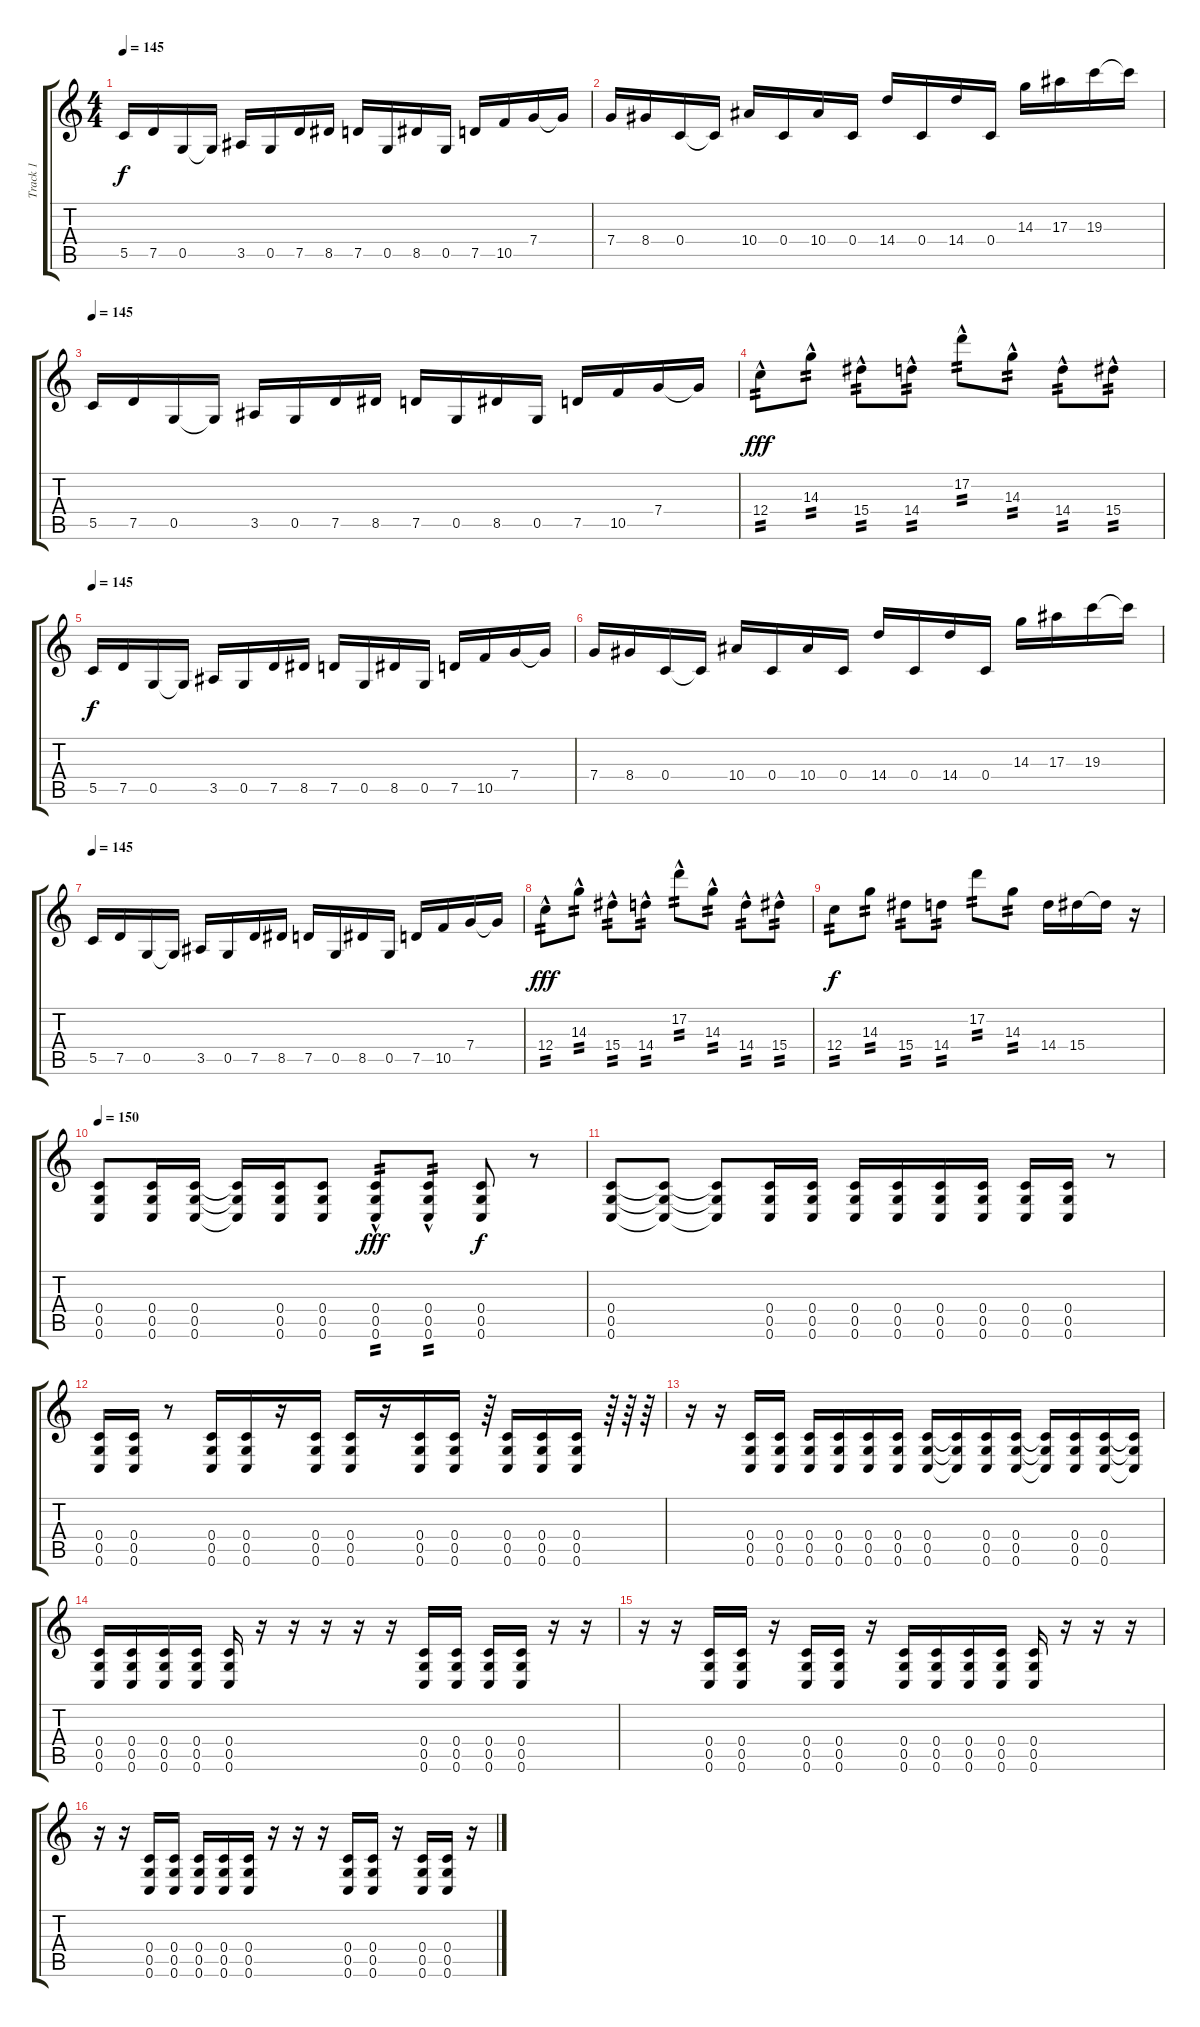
\track ("Track 1" "Track 1") {instrument distortionguitar}
\staff {score tabs}
\tuning (D4 A3 F3 C3 G2 C2) {hide}
\ts (4 4)
\tempo 145
\clef g2
\ks c
5.5.16{dy f} 7.5.16 0.5.16 0.5{t}.16 3.5.16 0.5.16 7.5.16 8.5.16 7.5.16 0.5.16 8.5.16 0.5.16 7.5.16 10.5.16 7.4.16 7.4{t}.16 |
7.4.16 8.4.16 0.4.16 0.4{t}.16 10.4.16 0.4.16 10.4.16 0.4.16 14.4.16 0.4.16 14.4.16 0.4.16 14.3.16 17.3.16 19.3.16 19.3{t}.16 |
\tempo 145
5.5.16 7.5.16 0.5.16 0.5{t}.16 3.5.16 0.5.16 7.5.16 8.5.16 7.5.16 0.5.16 8.5.16 0.5.16 7.5.16 10.5.16 7.4.16 7.4{t}.16 |
12.4{hac}.8{tp 2 dy fff} 14.3{hac}.8{tp 2} 15.4{hac}.8{tp 2} 14.4{hac}.8{tp 2} 17.2{hac}.8{tp 2} 14.3{hac}.8{tp 2} 14.4{hac}.8{tp 2} 15.4{hac}.8{tp 2} |
\tempo 145
5.5.16{dy f} 7.5.16 0.5.16 0.5{t}.16 3.5.16 0.5.16 7.5.16 8.5.16 7.5.16 0.5.16 8.5.16 0.5.16 7.5.16 10.5.16 7.4.16 7.4{t}.16 |
7.4.16 8.4.16 0.4.16 0.4{t}.16 10.4.16 0.4.16 10.4.16 0.4.16 14.4.16 0.4.16 14.4.16 0.4.16 14.3.16 17.3.16 19.3.16 19.3{t}.16 |
\tempo 145
5.5.16 7.5.16 0.5.16 0.5{t}.16 3.5.16 0.5.16 7.5.16 8.5.16 7.5.16 0.5.16 8.5.16 0.5.16 7.5.16 10.5.16 7.4.16 7.4{t}.16 |
12.4{hac}.8{tp 2 dy fff} 14.3{hac}.8{tp 2} 15.4{hac}.8{tp 2} 14.4{hac}.8{tp 2} 17.2{hac}.8{tp 2} 14.3{hac}.8{tp 2} 14.4{hac}.8{tp 2} 15.4{hac}.8{tp 2} |
12.4.8{tp 2 dy f} 14.3.8{tp 2} 15.4.8{tp 2} 14.4.8{tp 2} 17.2.8{tp 2} 14.3.8{tp 2} 14.4.16 15.4.16 15.4{t}.16 r.16 |
\tempo 150
(0.4 0.5 0.6).8 (0.4 0.5 0.6).16 (0.4 0.5 0.6).16 (0.4{t} 0.5{t} 0.6{t}).16 (0.4 0.5 0.6).16 (0.4 0.5 0.6).8 (0.4{hac} 0.5{hac} 0.6{hac}).8{tp 2 dy fff} (0.4{hac} 0.5{hac} 0.6{hac}).8{tp 2} (0.4 0.5 0.6).8{dy f} r.8 |
(0.4 0.5 0.6).8 (0.4{t} 0.5{t} 0.6{t}).8 (0.4{t} 0.5{t} 0.6{t}).8 (0.4 0.5 0.6).16 (0.4 0.5 0.6).16 (0.4 0.5 0.6).16 (0.4 0.5 0.6).16 (0.4 0.5 0.6).16 (0.4 0.5 0.6).16 (0.4 0.5 0.6).16 (0.4 0.5 0.6).16 r.8 |
(0.4 0.5 0.6).16 (0.4 0.5 0.6).16 r.8 (0.4 0.5 0.6).16 (0.4 0.5 0.6).16 r.16 (0.4 0.5 0.6).16 (0.4 0.5 0.6).16 r.16 (0.4 0.5 0.6).16 (0.4 0.5 0.6).16 r.64 (0.4 0.5 0.6).16 (0.4 0.5 0.6).16 (0.4 0.5 0.6).16 r.64 r.64 r.64 |
r.16 r.16 (0.4 0.5 0.6).16 (0.4 0.5 0.6).16 (0.4 0.5 0.6).16 (0.4 0.5 0.6).16 (0.4 0.5 0.6).16 (0.4 0.5 0.6).16 (0.4 0.5 0.6).16 (0.4{t} 0.5{t} 0.6{t}).16 (0.4 0.5 0.6).16 (0.4 0.5 0.6).16 (0.4{t} 0.5{t} 0.6{t}).16 (0.4 0.5 0.6).16 (0.4 0.5 0.6).16 (0.4{t} 0.5{t} 0.6{t}).16 |
(0.4 0.5 0.6).16 (0.4 0.5 0.6).16 (0.4 0.5 0.6).16 (0.4 0.5 0.6).16 (0.4 0.5 0.6).16 r.16 r.16 r.16 r.16 r.16 (0.4 0.5 0.6).16 (0.4 0.5 0.6).16 (0.4 0.5 0.6).16 (0.4 0.5 0.6).16 r.16 r.16 |
r.16 r.16 (0.4 0.5 0.6).16 (0.4 0.5 0.6).16 r.16 (0.4 0.5 0.6).16 (0.4 0.5 0.6).16 r.16 (0.4 0.5 0.6).16 (0.4 0.5 0.6).16 (0.4 0.5 0.6).16 (0.4 0.5 0.6).16 (0.4 0.5 0.6).16 r.16 r.16 r.16 |
r.16 r.16 (0.4 0.5 0.6).16 (0.4 0.5 0.6).16 (0.4 0.5 0.6).16 (0.4 0.5 0.6).16 (0.4 0.5 0.6).16 r.16 r.16 r.16 (0.4 0.5 0.6).16 (0.4 0.5 0.6).16 r.16 (0.4 0.5 0.6).16 (0.4 0.5 0.6).16 r.16
